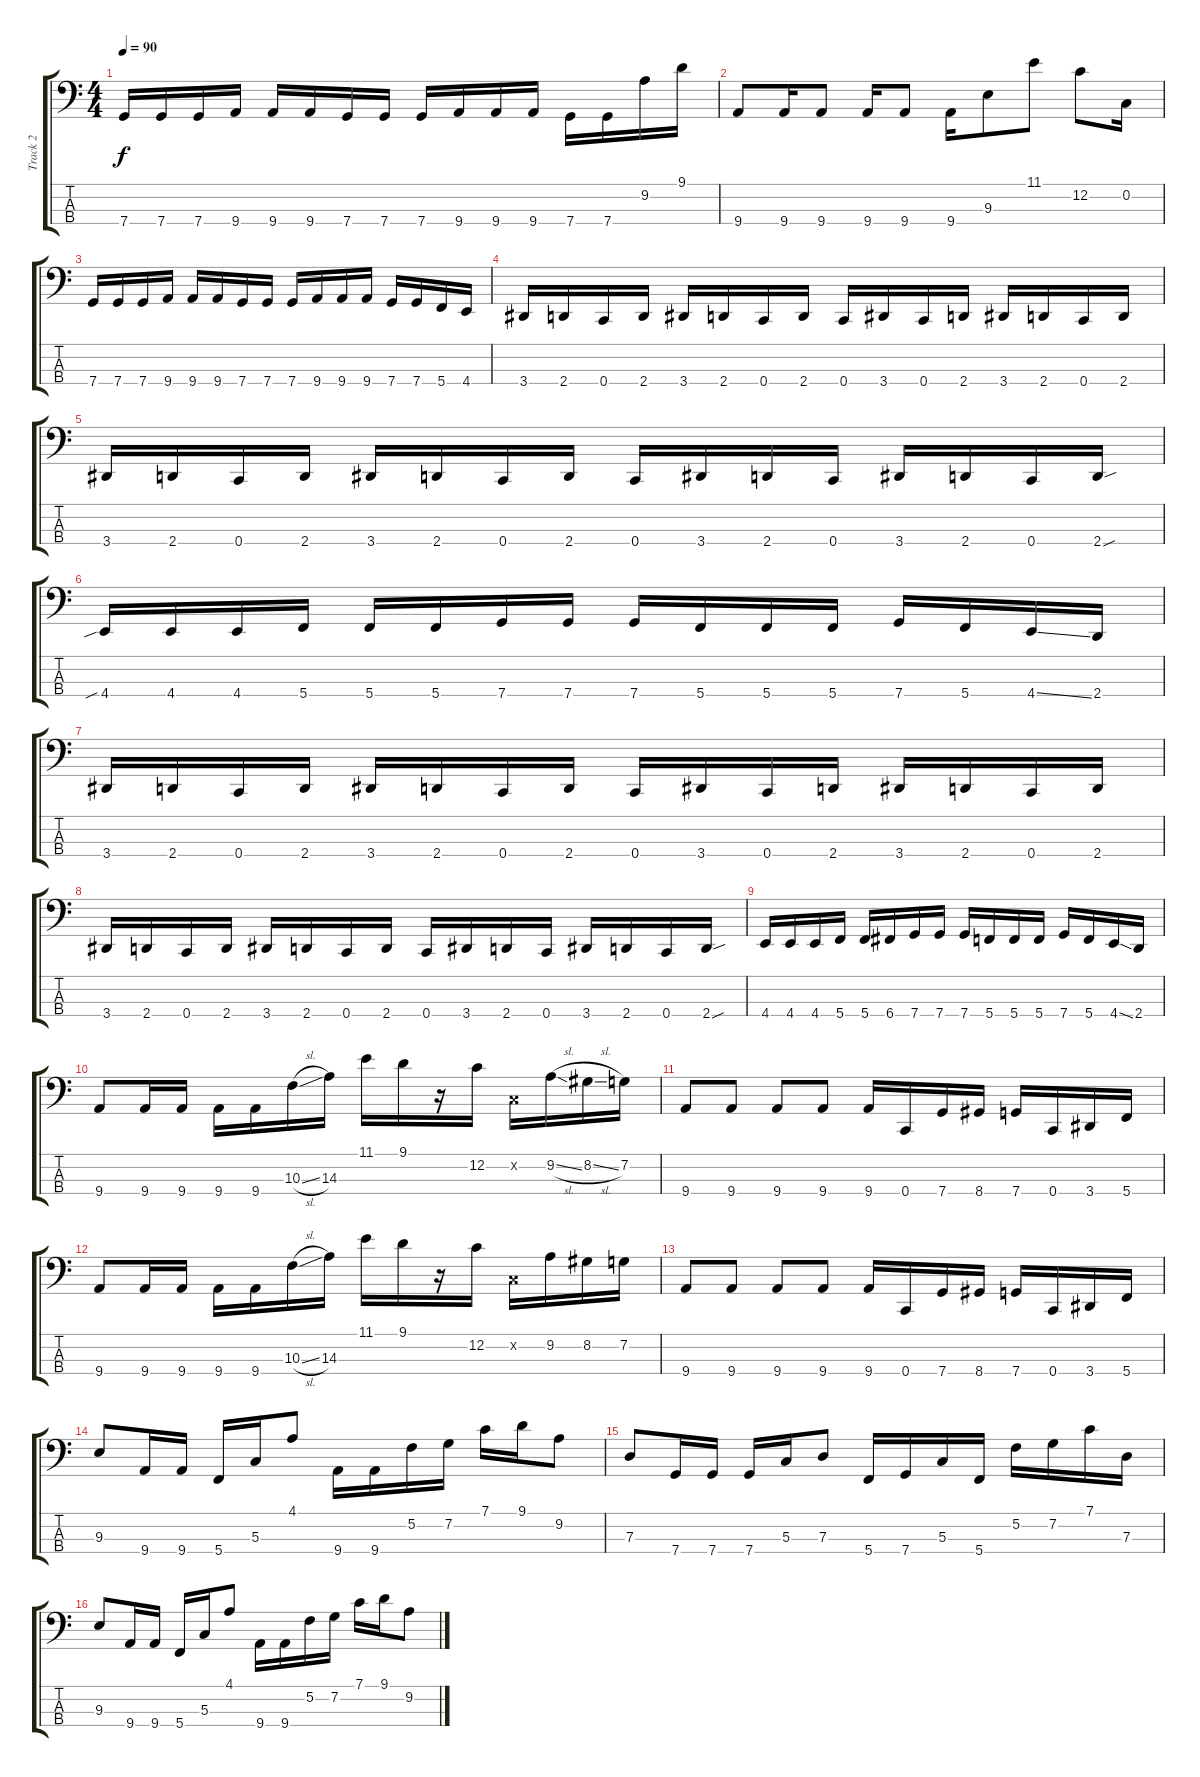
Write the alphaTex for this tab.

\track ("Track 2" "Track 2") {instrument electricbassfinger}
\staff {score tabs}
\tuning (F2 C2 G1 C1) {hide}
\ts (4 4)
\tempo 90
\clef f4
\ks c
7.4.16{dy f} 7.4.16 7.4.16 9.4.16 9.4.16 9.4.16 7.4.16 7.4.16 7.4.16 9.4.16 9.4.16 9.4.16 7.4.16 7.4.16 9.2.16 9.1.16 |
9.4.8 9.4.16 9.4.8 9.4.16 9.4.8 9.4.16 9.3.8 11.1.8 12.2.8 0.2.16 |
7.4.16 7.4.16 7.4.16 9.4.16 9.4.16 9.4.16 7.4.16 7.4.16 7.4.16 9.4.16 9.4.16 9.4.16 7.4.16 7.4.16 5.4.16 4.4.16 |
3.4.16{instrument slapbass1} 2.4.16 0.4.16 2.4.16 3.4.16 2.4.16 0.4.16 2.4.16 0.4.16 3.4.16 0.4.16 2.4.16 3.4.16 2.4.16 0.4.16 2.4.16 |
3.4.16 2.4.16 0.4.16 2.4.16 3.4.16 2.4.16 0.4.16 2.4.16 0.4.16 3.4.16 2.4.16 0.4.16 3.4.16 2.4.16 0.4.16 2.4{sou}.16 |
4.4{sib}.16 4.4.16 4.4.16 5.4.16 5.4.16 5.4.16 7.4.16 7.4.16 7.4.16 5.4.16 5.4.16 5.4.16 7.4.16 5.4.16 4.4{ss}.16 2.4.16 |
3.4.16 2.4.16 0.4.16 2.4.16 3.4.16 2.4.16 0.4.16 2.4.16 0.4.16 3.4.16 0.4.16 2.4.16 3.4.16 2.4.16 0.4.16 2.4.16 |
3.4.16 2.4.16 0.4.16 2.4.16 3.4.16 2.4.16 0.4.16 2.4.16 0.4.16 3.4.16 2.4.16 0.4.16 3.4.16 2.4.16 0.4.16 2.4{sou}.16 |
4.4.16{instrument electricbassfinger} 4.4.16 4.4.16 5.4.16 5.4.16 6.4.16 7.4.16 7.4.16 7.4.16 5.4.16 5.4.16 5.4.16 7.4.16 5.4.16 4.4{ss}.16 2.4.16 |
9.4.8 9.4.16{instrument electricbassfinger} 9.4.16 9.4.16 9.4.16 10.3{sl}.16 14.3.16 11.1.16 9.1.16 r.16 12.2.16 0.2{x}.16 9.2{sl}.16 8.2{sl}.16 7.2.16 |
9.4.8{instrument slapbass1} 9.4.8 9.4.8 9.4.8 9.4.16 0.4.16 7.4.16 8.4.16 7.4.16 0.4.16 3.4.16 5.4.16 |
9.4.8 9.4.16{instrument electricbassfinger} 9.4.16 9.4.16 9.4.16 10.3{sl}.16 14.3.16 11.1.16 9.1.16 r.16 12.2.16 0.2{x}.16 9.2.16 8.2.16 7.2.16 |
9.4.8{instrument slapbass1} 9.4.8 9.4.8 9.4.8 9.4.16 0.4.16 7.4.16 8.4.16 7.4.16 0.4.16 3.4.16 5.4.16 |
9.3.8{instrument electricbassfinger} 9.4.16 9.4.16 5.4.16 5.3.16 4.1.8 9.4.16 9.4.16 5.2.16 7.2.16 7.1.16 9.1.16 9.2.8 |
7.3.8 7.4.16 7.4.16 7.4.16 5.3.16 7.3.8 5.4.16 7.4.16 5.3.16 5.4.16 5.2.16 7.2.16 7.1.16 7.3.16 |
9.3.8 9.4.16 9.4.16 5.4.16 5.3.16 4.1.8 9.4.16 9.4.16 5.2.16 7.2.16 7.1.16 9.1.16 9.2.8
